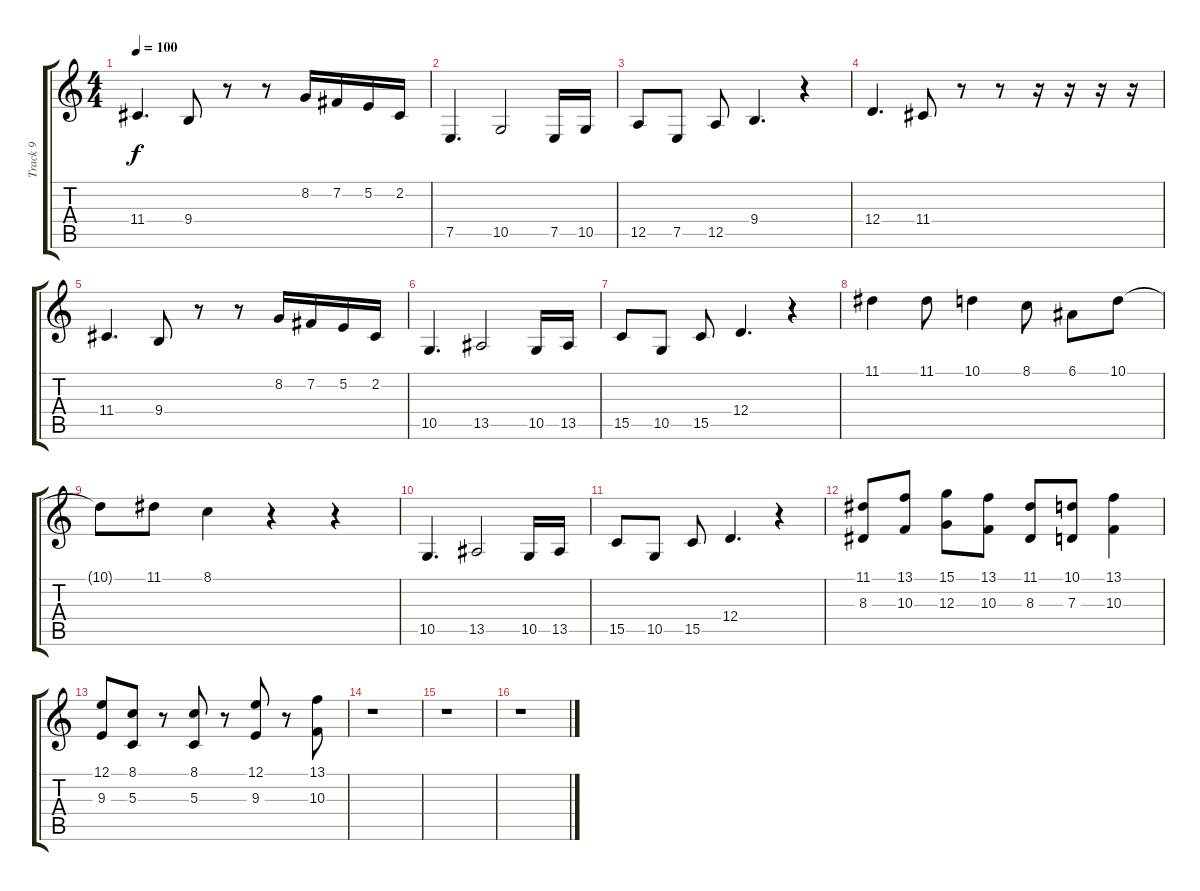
\track ("Track 9" "Track 9") {instrument tremolostrings}
\staff {score tabs}
\tuning (E4 B3 G3 D3 A2 E2) {hide}
\ts (4 4)
\tempo 100
\clef g2
\ks c
11.4.4{d dy f} 9.4.8 r.8 r.8 8.2.16 7.2.16 5.2.16 2.2.16 |
7.5.4{d} 10.5.2 7.5.16 10.5.16 |
12.5.8 7.5.8 12.5.8 9.4.4{d} r.4 |
12.4.4{d} 11.4.8 r.8 r.8 r.16 r.16 r.16 r.16 |
11.4.4{d} 9.4.8 r.8 r.8 8.2.16 7.2.16 5.2.16 2.2.16 |
10.5.4{d} 13.5.2 10.5.16 13.5.16 |
15.5.8 10.5.8 15.5.8 12.4.4{d} r.4 |
11.1.4 11.1.8 10.1.4 8.1.8 6.1.8 10.1.8 |
10.1{t}.8 11.1.8 8.1.4 r.4 r.4 |
10.5.4{d} 13.5.2 10.5.16 13.5.16 |
15.5.8 10.5.8 15.5.8 12.4.4{d} r.4 |
(11.1 8.3).8 (13.1 10.3).8 (15.1 12.3).8 (13.1 10.3).8 (11.1 8.3).8 (10.1 7.3).8 (13.1 10.3).4 |
(12.1 9.3).8 (8.1 5.3).8 r.8 (8.1 5.3).8 r.8 (12.1 9.3).8 r.8 (13.1 10.3).8 |
r.1 |
r.1 |
r.1
